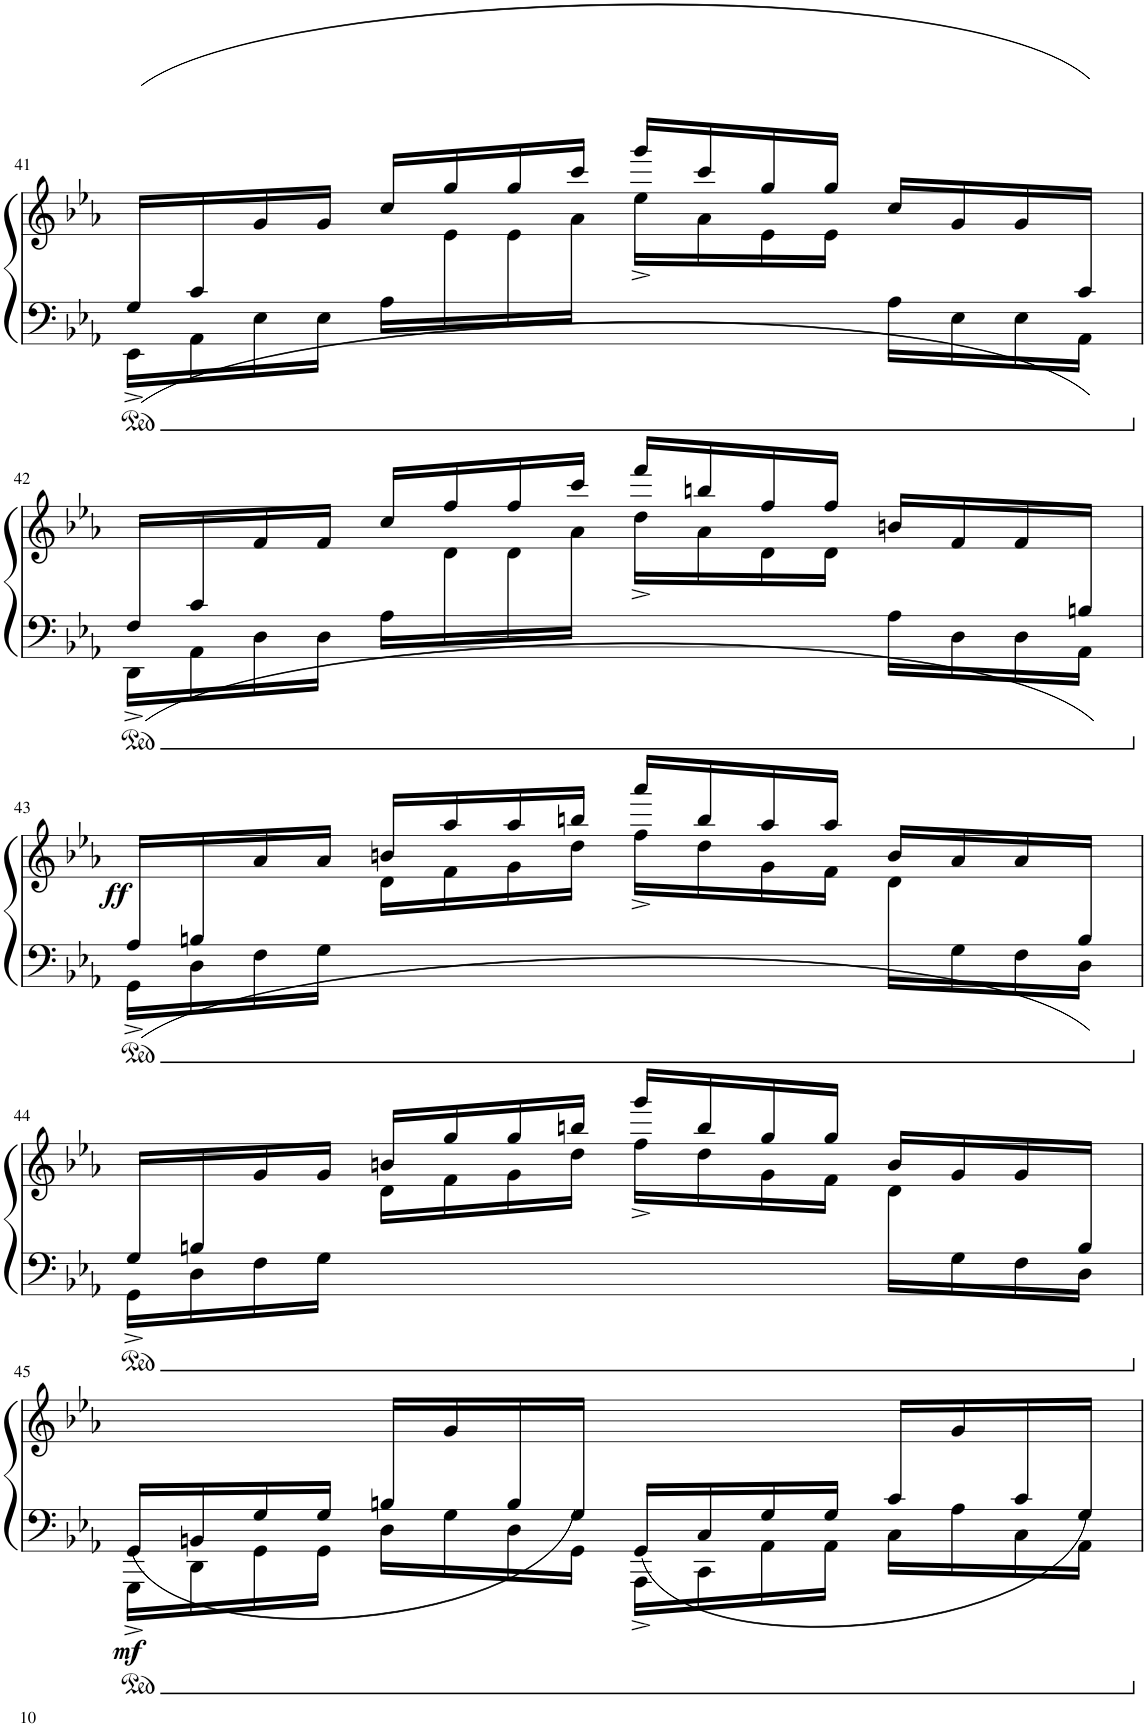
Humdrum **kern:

**kern	**kern	**dynam
*part1	*part1	*part1
*staff2	*staff1	*staff1/2
*I"Piano	*	*
*I'Pno	*	*
!!LO:PB:g=z
*clefF4	*clefG2	*
*k[b-e-a-]	*k[b-e-a-]	*
*M4/4	*M4/4	*
*met(c|)	*met(c|)	*
=41	=41	=41
*^	*^	*
16G^/LL	16EE-\LL	8ryy	16ryy	.
*	*	*v	*v	*
16c/	16AA-\	.	.
16ryy	16E-\	16g/	.
.	16E-\JJ	16g/JJ	.
.	16A-\LL	16cc/LL	.
*	*	*^	*
.	4..ryy	16gg/	16e-\	.
.	.	16gg/	16e-\	.
.	.	16ccc/JJ	16a-\JJ	.
.	.	16ggg^/LL	16ee-\LL	.
.	.	16ccc/	16a-\	.
.	.	16gg/	16e-\	.
.	.	16gg/JJ	16e-\JJ	.
.	16A-\LL	16cc/LL	16ryy	.
.	16E-\	16g/	8.ryy	.
.	16E-\	16g/	.	.
16c/JJ	16AA-\JJ	16ryy	.	.
!!LO:LB:g=z	!!
=42	=42	=42	=42	=42
16F^/LL	16DD\LL	8ryy	16ryy	.
*	*	*v	*v	*
16c/	16AA-\	.	.
16ryy	16D\	16f/	.
.	16D\JJ	16f/JJ	.
.	16A-\LL	16cc/LL	.
*	*	*^	*
.	4..ryy	16ff/	16d\	.
.	.	16ff/	16d\	.
.	.	16ccc/JJ	16a-\JJ	.
.	.	16fff^/LL	16dd\LL	.
.	.	16bbn/	16a-\	.
.	.	16ff/	16d\	.
.	.	16ff/JJ	16d\JJ	.
.	16A-\LL	16bn/LL	16ryy	.
.	16D\	16f/	8.ryy	.
.	16D\	16f/	.	.
16Bn/JJ	16AA-\JJ	16ryy	.	.
!!LO:LB:g=z	!!
=43	=43	=43	=43	=43
!	!	!	!	!LO:DY:b
16A-^/LL	16GG\LL	8ryy	4ryy	ff
16Bn/	16D\	.	.	.
16ryy	16F\	16a-/	.	.
.	16G\JJ	16a-/JJ	.	.
.	16ryy	16bn/LL	16d\LL	.
*v	*v	*	*	*
.	16aa-/	16f\	.
.	16aa-/	16g\	.
.	16bbn/JJ	16dd\JJ	.
.	16aaa-^/LL	16ff\LL	.
.	16bb/	16dd\	.
.	16aa-/	16g\	.
.	16aa-/JJ	16f\JJ	.
.	16b/LL	16d\LL	.
*^	*	*	*
.	16G\	16a-/	16ryy	.
.	16F\	16a-/	8ryy	.
16B/JJ	16D\JJ	16ryy	.	.
!!LO:LB:g=z	!!
=44	=44	=44	=44	=44
16G^/LL	16GG\LL	8ryy	4ryy	.
16Bn/	16D\	.	.	.
16ryy	16F\	16g/	.	.
.	16G\JJ	16g/JJ	.	.
.	16ryy	16bn/LL	16d\LL	.
*v	*v	*	*	*
.	16gg/	16f\	.
.	16gg/	16g\	.
.	16bbn/JJ	16dd\JJ	.
.	16ggg^/LL	16ff\LL	.
.	16bb/	16dd\	.
.	16gg/	16g\	.
.	16gg/JJ	16f\JJ	.
.	16b/LL	16d\LL	.
*^	*	*	*
.	16G\	16g/	16ryy	.
.	16F\	16g/	8ryy	.
16B/JJ	16D\JJ	16ryy	.	.
*	*	*v	*v	*
!!LO:LB:g=z
=45	=45	=45	=45
!	!	!	!LO:DY:b=2
16GG^/LL	16GGG\LL	16ryy	mf
16BBn/	16DD\	.	.
16G/	16GG\	.	.
16G/JJ	16GG\JJ	.	.
16Bn/LL	16D\LL	.	.
16ryy	16G\	16g/	.
16B/	16D\	4..ryy	.
16G/JJ	16GG\JJ	.	.
16GG^/LL	16AAA-\LL	.	.
16C/	16CC\	.	.
16G/	16AA-\	.	.
16G/JJ	16AA-\JJ	.	.
16c/LL	16C\LL	.	.
16ryy	16A-\	16g/	.
16c/	16C\	8ryy	.
16G/JJ	16AA-\JJ	.	.
*v	*v	*	*
=	=	=
*-	*-	*-
